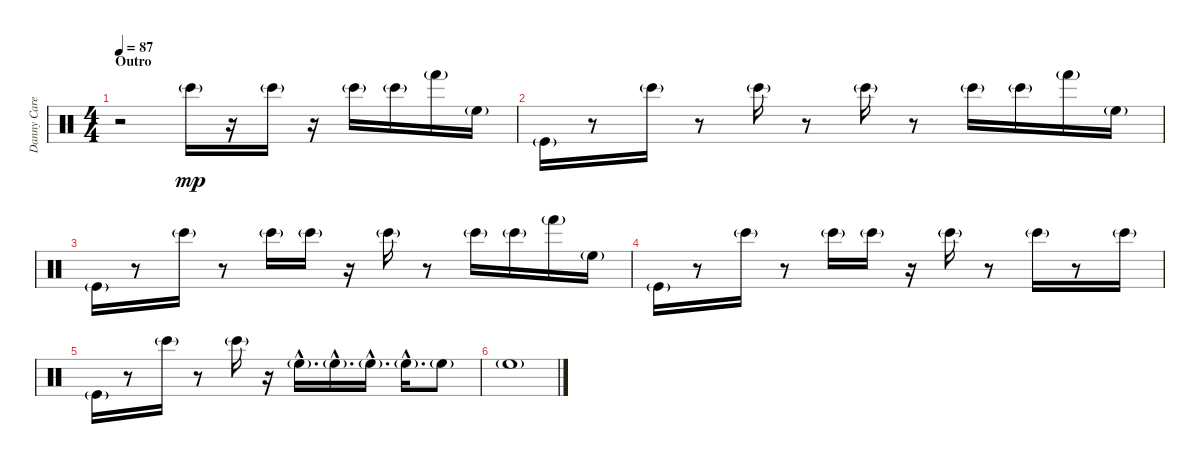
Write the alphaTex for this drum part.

\track ("Danny Carey" "Danny Care") {instrument percussion}
\staff {score}
\articulation defaults
\ts (4 4)
\section ("" "Outro")
\tempo 87
\clef neutral
\ks c
r.2{dy f} "Bongo High (hit)"{g}.16{dy mp} r.16 "Bongo High (hit)"{g}.16 r.16 "Bongo High (hit)"{g}.16 "Bongo High (hit)"{g}.16 "Hand (hit)"{g}.16 "High Floor Tom (hit)"{g}.16 |
"Kick (hit)"{g}.16 r.8 "Bongo High (hit)"{g}.16 r.8 "Bongo High (hit)"{g}.16 r.8 "Bongo High (hit)"{g}.16 r.8 "Bongo High (hit)"{g}.16 "Bongo High (hit)"{g}.16 "Hand (hit)"{g}.16 "High Floor Tom (hit)"{g}.16 |
"Kick (hit)"{g}.16 r.8 "Bongo High (hit)"{g}.16 r.8 "Bongo High (hit)"{g}.16 "Bongo High (hit)"{g}.16 r.16 "Bongo High (hit)"{g}.16 r.8 "Bongo High (hit)"{g}.16 "Bongo High (hit)"{g}.16 "Hand (hit)"{g}.16 "High Floor Tom (hit)"{g}.16 |
"Kick (hit)"{g}.16 r.8 "Bongo High (hit)"{g}.16 r.8 "Bongo High (hit)"{g}.16 "Bongo High (hit)"{g}.16 r.16 "Bongo High (hit)"{g}.16 r.8 "Bongo High (hit)"{g}.16 r.8 "Bongo High (hit)"{g}.16 |
"Kick (hit)"{g}.16 r.8 "Bongo High (hit)"{g}.16 r.8 "Bongo High (hit)"{g}.16 r.16 "High Floor Tom (hit)"{g hac}.16{d} "High Floor Tom (hit)"{g hac}.16{d} "High Floor Tom (hit)"{g hac}.16{d} "High Floor Tom (hit)"{g hac}.16{d} "High Floor Tom (hit)"{g}.8 |
"High Floor Tom (hit)"{g}.1
